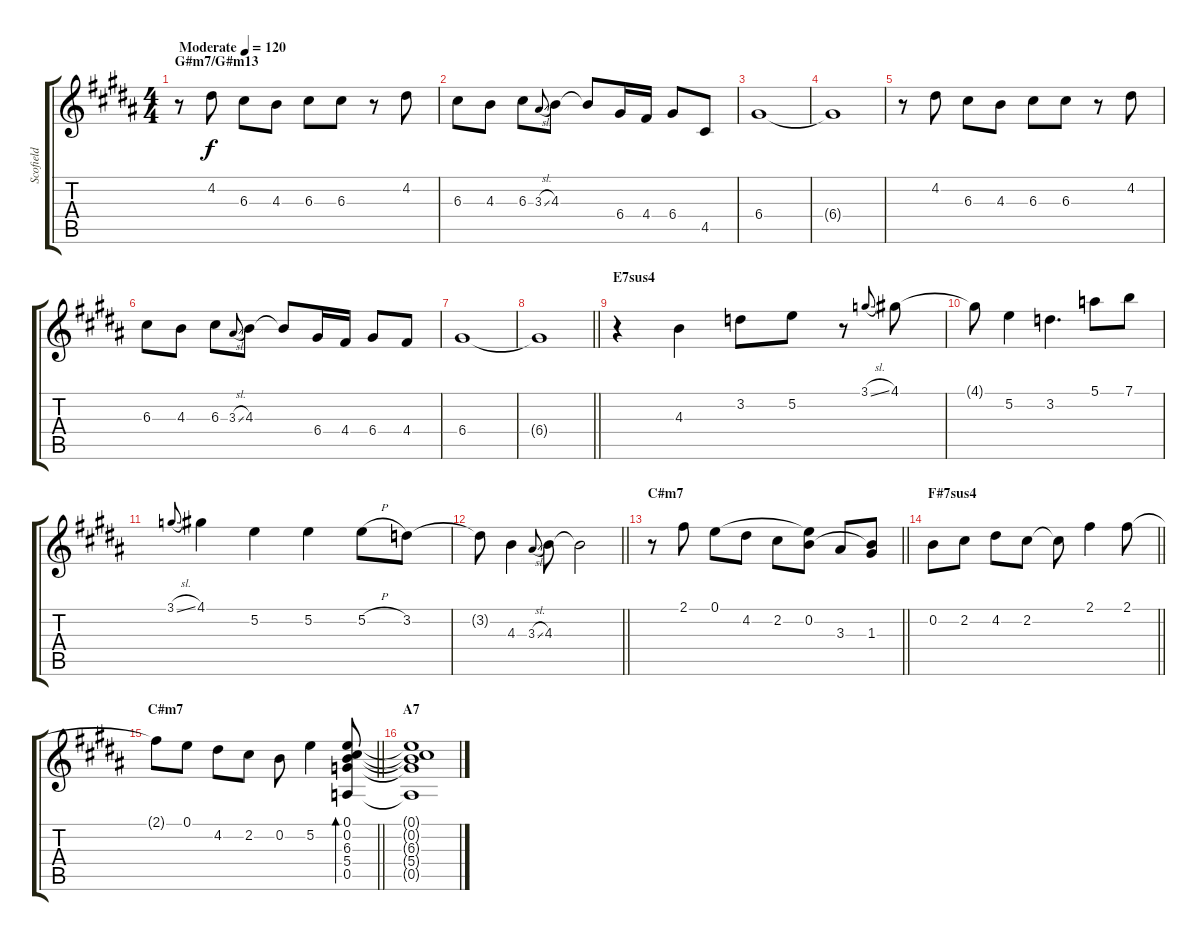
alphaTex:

\track ("Scofield" "Scofield") {instrument electricguitarjazz}
\staff {score tabs}
\tuning (E4 B3 G3 D3 A2 E2) {hide}
\ts (4 4)
\section ("" "G#m7/G#m13")
\tempo (120 "Moderate")
\clef g2
\ks g#minor
r.8{dy f instrument electricguitarjazz} 4.2.8 6.3.8 4.3.8 6.3.8 6.3.8 r.8 4.2.8 |
6.3.8 4.3.8 6.3.8 3.3{sl}.8{gr onbeat} 4.3.8 4.3{t}.8 6.4.16 4.4.16 6.4.8 4.5.8 |
6.4.1 |
6.4{t}.1 |
r.8 4.2.8 6.3.8 4.3.8 6.3.8 6.3.8 r.8 4.2.8 |
6.3.8 4.3.8 6.3.8 3.3{sl}.8{gr onbeat} 4.3.8 4.3{t}.8 6.4.16 4.4.16 6.4.8 4.4.8 |
6.4.1 |
\barLineRight lightlight
6.4{t}.1 |
\section ("" "E7sus4")
r.4 4.3.4 3.2.8 5.2.8 r.8 3.1{sl}.8{gr onbeat} 4.1.8 |
4.1{t}.8 5.2.4 3.2.4{d} 5.1.8 7.1.8 |
3.1{sl}.8{gr onbeat} 4.1.4 5.2.4 5.2.4 5.2{h}.8 3.2.8 |
\barLineRight lightlight
3.2{t}.8 4.3.4 3.3{sl}.8{gr onbeat} 4.3.8 4.3{t}.2 |
\section ("" "C#m7")
\barLineRight lightlight
r.8 2.1.8 0.1.8 4.2.8 2.2.8 (0.1{t} 0.2).8 3.3.8 (0.2{t} 1.3).8 |
\section ("" "F#7sus4")
\barLineRight lightlight
0.2.8 2.2.8 4.2.8 2.2.8 2.2{t}.8 2.1.4 2.1.8 |
\section ("" "C#m7")
\barLineRight lightlight
2.1{t}.8 0.1.8 4.2.8 2.2.8 0.2.8 5.2.4 (0.1 0.2 6.3 5.4 0.5).8{bd 60} |
\section ("" "A7")
(0.1{t} 0.2{t} 6.3{t} 5.4{t} 0.5{t}).1
